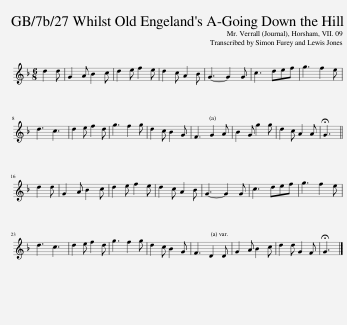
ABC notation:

X:1
L:1/8
M:6/8
I:linebreak $
K:F
V:1 treble
V:1
 d2 d | G2 A B2 c | d2 e f2 e | d2 c A2 B | G3- G2 G | %5
 c3 def | g3 f2 e |$ d3 c3 | d2 e f2 d | g3 f2 g | %10
 d2 c B2 G | F3 G2 A | B2 G g2 g | d2 c A2 A | !fermata!G3 ||$ %15
 d2 d | G2 A B2 c | d2 e f2 e | d2 c A2 B | G3- G2 G | %20
 c3 def | g3 f2 e |$ d3 c3 | d2 e f2 d | g3 f2 g | %25
 d2 c B2 G | F3 D2 D | G2 A B2 c | d2 d G2 F | !fermata!G3 |] %30
